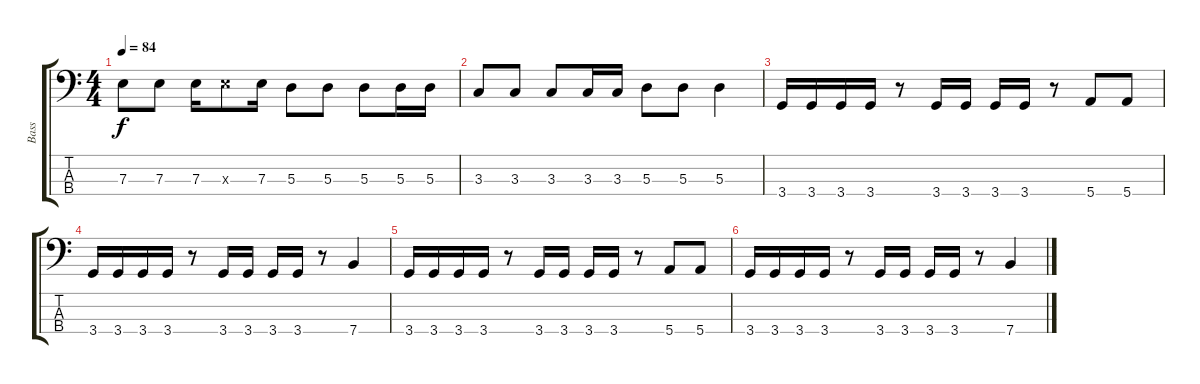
\track ("Bass" "Bass") {instrument electricbassfinger}
\staff {score tabs}
\tuning (G2 D2 A1 E1) {hide}
\ts (4 4)
\tempo 84
\clef f4
\ks c
7.3.8{dy f} 7.3.8 7.3.16 7.3{x}.8 7.3.16 5.3.8 5.3.8 5.3.8 5.3.16 5.3.16 |
3.3.8 3.3.8 3.3.8 3.3.16 3.3.16 5.3.8 5.3.8 5.3.4 |
3.4.16 3.4.16 3.4.16 3.4.16 r.8 3.4.16 3.4.16 3.4.16 3.4.16 r.8 5.4.8 5.4.8 |
3.4.16 3.4.16 3.4.16 3.4.16 r.8 3.4.16 3.4.16 3.4.16 3.4.16 r.8 7.4.4 |
3.4.16 3.4.16 3.4.16 3.4.16 r.8 3.4.16 3.4.16 3.4.16 3.4.16 r.8 5.4.8 5.4.8 |
3.4.16 3.4.16 3.4.16 3.4.16 r.8 3.4.16 3.4.16 3.4.16 3.4.16 r.8 7.4.4
